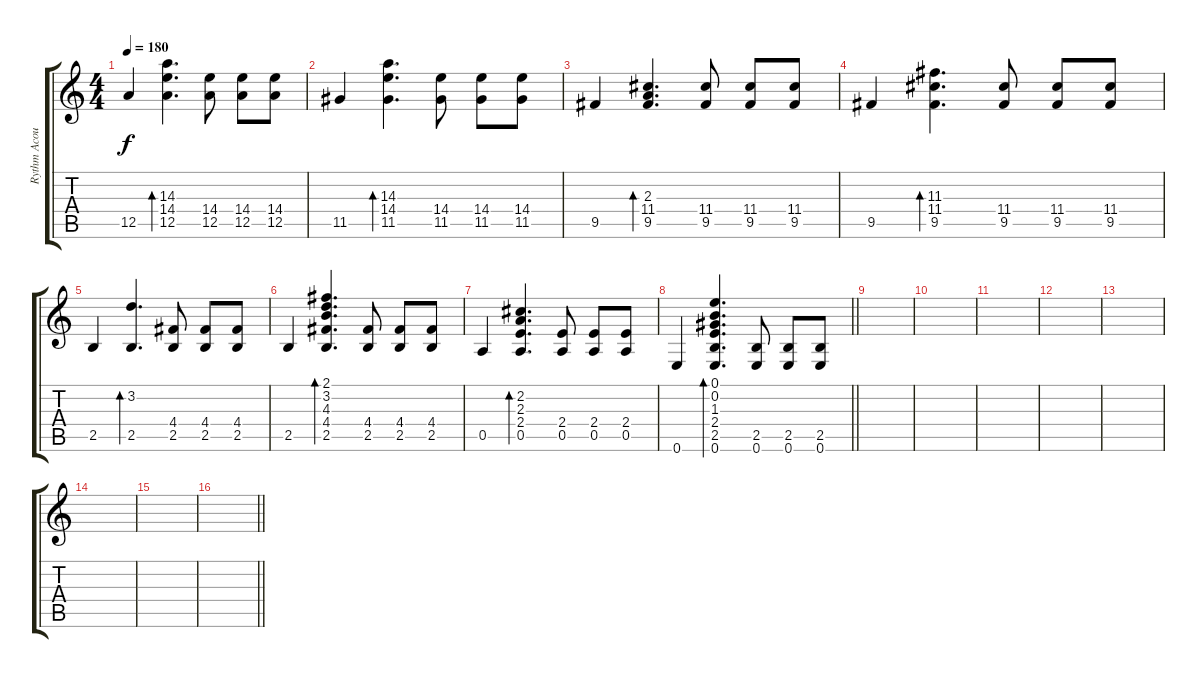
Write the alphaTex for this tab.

\track ("Rythm Acoustic Guitar" "Rythm Acou") {instrument acousticguitarnylon}
\staff {score tabs}
\tuning (E4 B3 G3 D3 A2 E2) {hide}
\ts (4 4)
\tempo 180
\clef g2
\ks c
12.5.4{dy f} (14.3 14.4 12.5).4{d bd 60} (14.4 12.5).8 (14.4 12.5).8 (14.4 12.5).8 |
11.5.4 (14.3 14.4 11.5).4{d bd 60} (14.4 11.5).8 (14.4 11.5).8 (14.4 11.5).8 |
9.5.4 (2.3 11.4 9.5).4{d bd 60} (11.4 9.5).8 (11.4 9.5).8 (11.4 9.5).8 |
9.5.4 (11.3 11.4 9.5).4{d bd 60} (11.4 9.5).8 (11.4 9.5).8 (11.4 9.5).8 |
2.5.4 (3.2 2.5).4{d bd 60} (4.4 2.5).8 (4.4 2.5).8 (4.4 2.5).8 |
2.5.4 (2.1 3.2 4.3 4.4 2.5).4{d bd 60} (4.4 2.5).8 (4.4 2.5).8 (4.4 2.5).8 |
0.5.4 (2.2 2.3 2.4 0.5).4{d bd 60} (2.4 0.5).8 (2.4 0.5).8 (2.4 0.5).8 |
\barLineRight lightlight
0.6.4 (0.1 0.2 1.3 2.4 2.5 0.6).4{d bd 60} (2.5 0.6).8 (2.5 0.6).8 (2.5 0.6).8 |
|
|
|
|
|
|
|
\barLineRight lightlight
